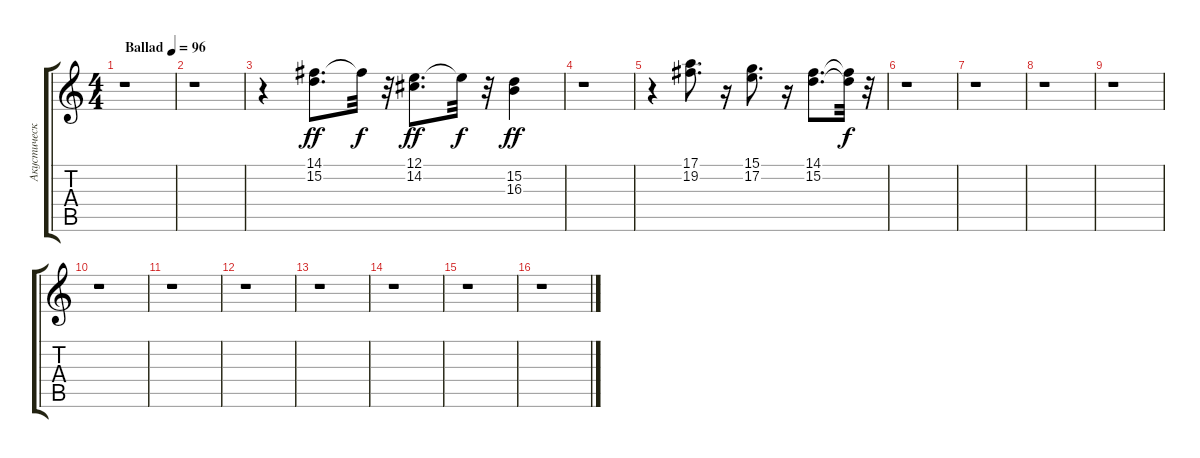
\track ("Акустический Гранд Роял" "Акустическ") {instrument acousticgrandpiano}
\staff {score tabs}
\tuning (E4 B3 G3 D3 A2 E2) {hide}
\ts (4 4)
\tempo (96 "Ballad")
\clef g2
\ks c
r.1{dy ff instrument acousticgrandpiano} |
r.1 |
r.4 (14.1 15.2).8{d instrument fx4atmosphere} 14.1{t}.32{dy f} r.32 (12.1 14.2).8{d dy ff} 12.1{t}.32{dy f} r.32 (15.2 16.3).4{dy ff} |
r.1 |
r.4 (17.1 19.2).8{d} r.16 (15.1 17.2).8{d} r.16 (14.1 15.2).8{d} (14.1{t} 15.2{t}).32{dy f} r.32 |
r.1 |
r.1 |
r.1 |
r.1 |
r.1 |
r.1 |
r.1 |
r.1 |
r.1 |
r.1 |
r.1
